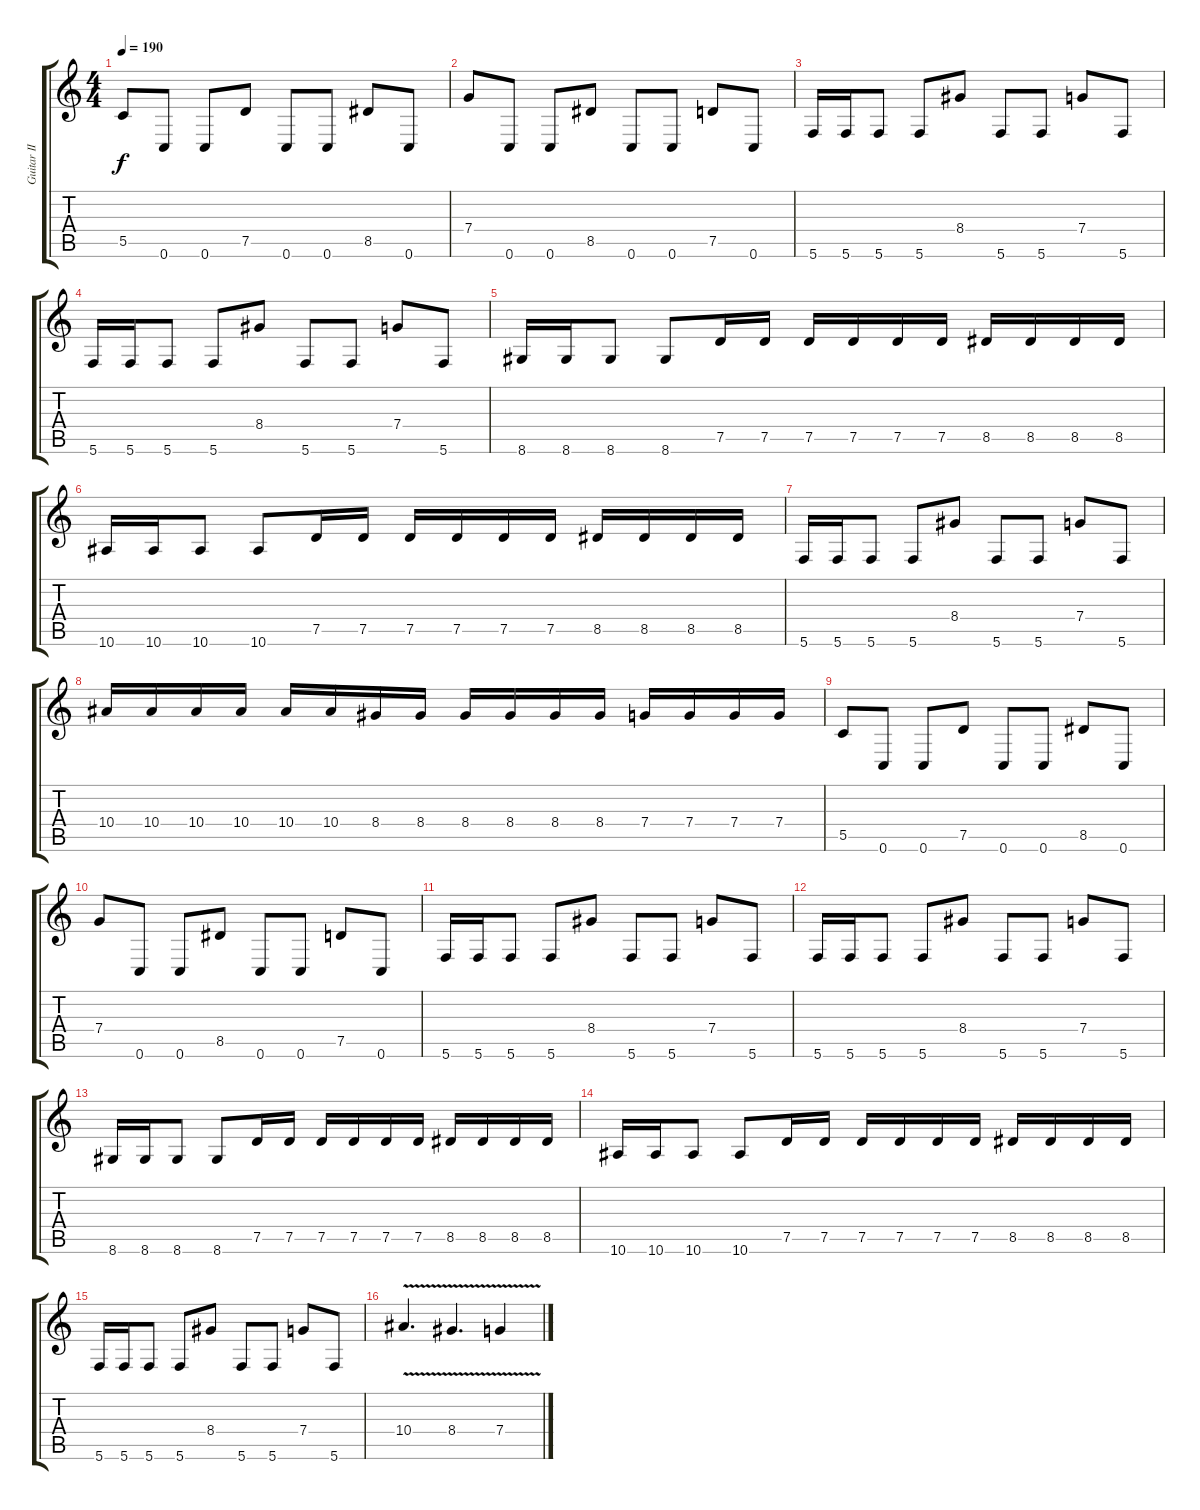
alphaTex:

\track ("Guitar II" "Guitar II") {instrument distortionguitar}
\staff {score tabs}
\tuning (D4 A3 F3 C3 G2 C2) {hide}
\ts (4 4)
\tempo 190
\clef g2
\ks c
5.5.8{dy f} 0.6.8 0.6.8 7.5.8 0.6.8 0.6.8 8.5.8 0.6.8 |
7.4.8 0.6.8 0.6.8 8.5.8 0.6.8 0.6.8 7.5.8 0.6.8 |
5.6.16 5.6.16 5.6.8 5.6.8 8.4.8 5.6.8 5.6.8 7.4.8 5.6.8 |
5.6.16 5.6.16 5.6.8 5.6.8 8.4.8 5.6.8 5.6.8 7.4.8 5.6.8 |
8.6.16 8.6.16 8.6.8 8.6.8 7.5.16 7.5.16 7.5.16 7.5.16 7.5.16 7.5.16 8.5.16 8.5.16 8.5.16 8.5.16 |
10.6.16 10.6.16 10.6.8 10.6.8 7.5.16 7.5.16 7.5.16 7.5.16 7.5.16 7.5.16 8.5.16 8.5.16 8.5.16 8.5.16 |
5.6.16 5.6.16 5.6.8 5.6.8 8.4.8 5.6.8 5.6.8 7.4.8 5.6.8 |
10.4.16 10.4.16 10.4.16 10.4.16 10.4.16 10.4.16 8.4.16 8.4.16 8.4.16 8.4.16 8.4.16 8.4.16 7.4.16 7.4.16 7.4.16 7.4.16 |
5.5.8 0.6.8 0.6.8 7.5.8 0.6.8 0.6.8 8.5.8 0.6.8 |
7.4.8 0.6.8 0.6.8 8.5.8 0.6.8 0.6.8 7.5.8 0.6.8 |
5.6.16 5.6.16 5.6.8 5.6.8 8.4.8 5.6.8 5.6.8 7.4.8 5.6.8 |
5.6.16 5.6.16 5.6.8 5.6.8 8.4.8 5.6.8 5.6.8 7.4.8 5.6.8 |
8.6.16 8.6.16 8.6.8 8.6.8 7.5.16 7.5.16 7.5.16 7.5.16 7.5.16 7.5.16 8.5.16 8.5.16 8.5.16 8.5.16 |
10.6.16 10.6.16 10.6.8 10.6.8 7.5.16 7.5.16 7.5.16 7.5.16 7.5.16 7.5.16 8.5.16 8.5.16 8.5.16 8.5.16 |
5.6.16 5.6.16 5.6.8 5.6.8 8.4.8 5.6.8 5.6.8 7.4.8 5.6.8 |
10.4{v}.4{d} 8.4{v}.4{d} 7.4{v}.4
